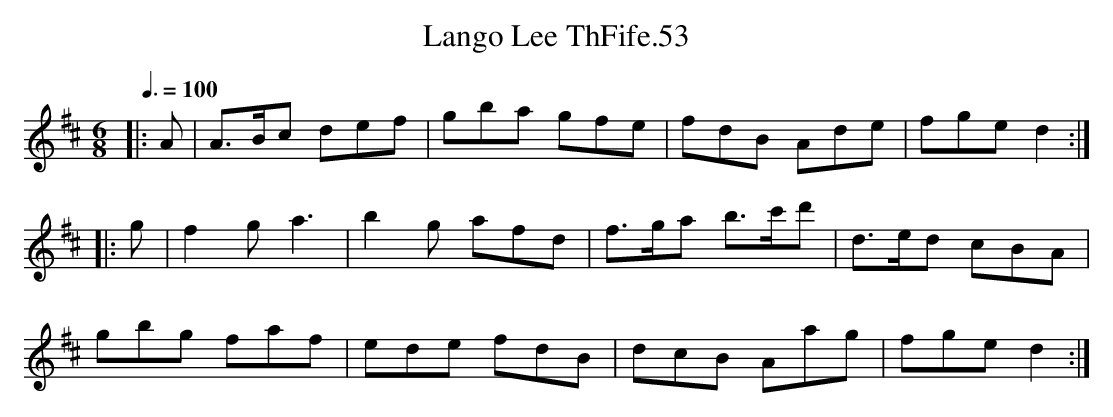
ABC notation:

X:1
T:Lango Lee ThFife.53
M:6/8
L:1/8
Q:3/8=100
K:D
|: A | A>Bc def | gba gfe | fdB Ade | fge d2 :|
|: g |f2 g a3 | b2 g afd | f>ga  b>c'd' | d>ed cBA |
gbg faf | ede fdB | dcB Aag | fge d2 :|
